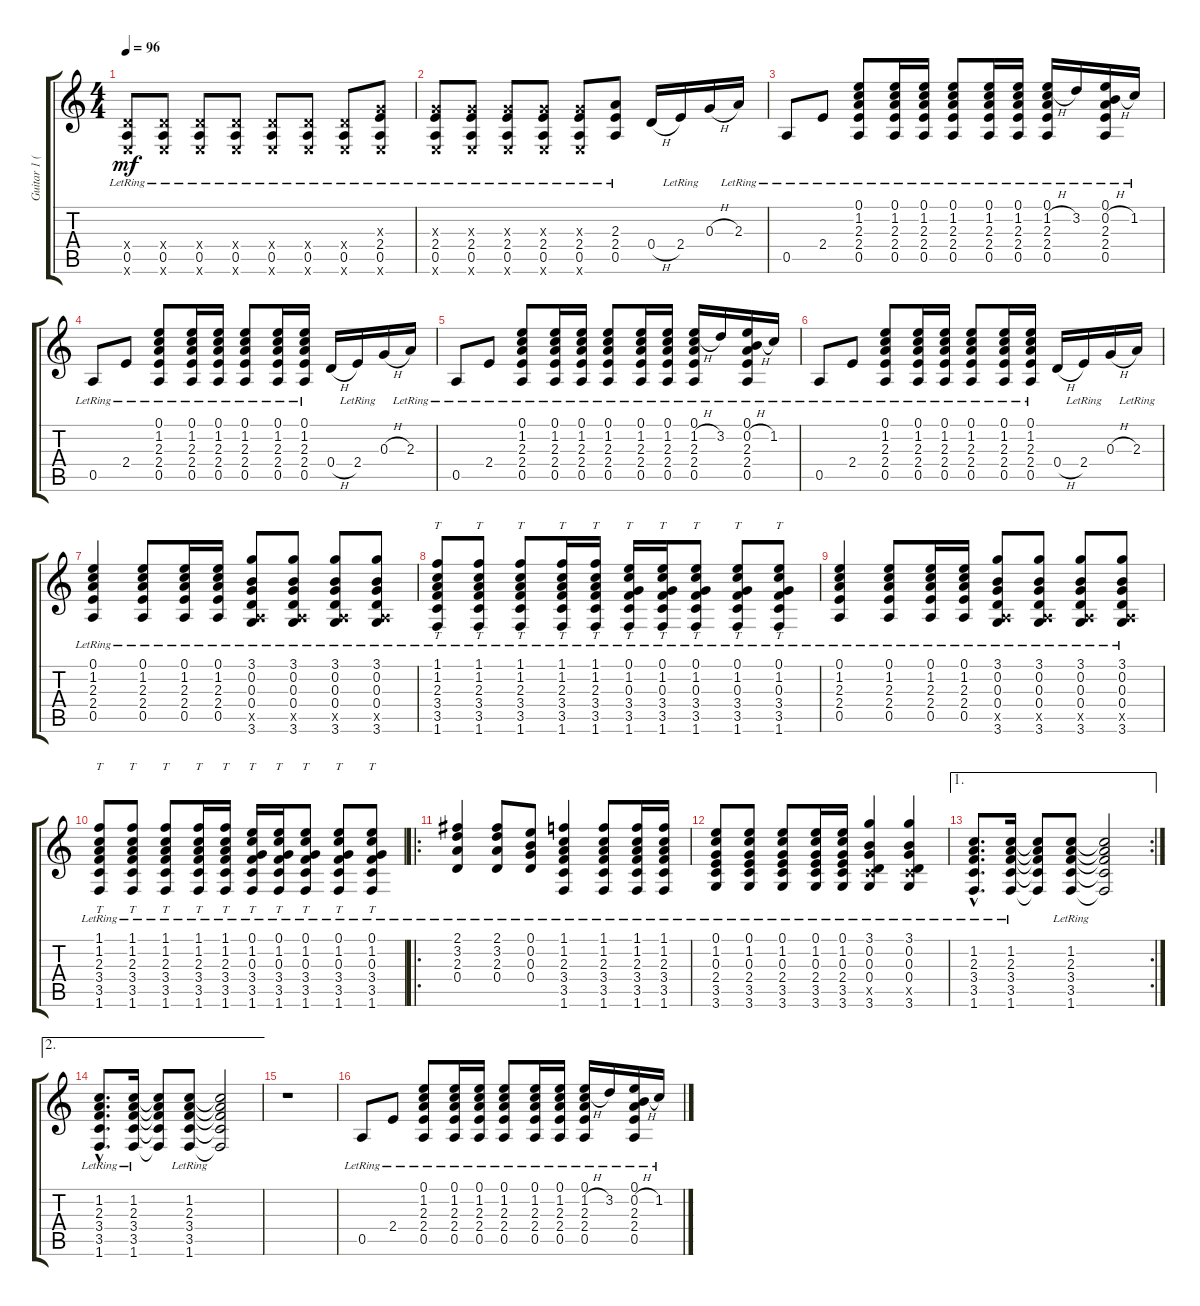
\track ("Guitar 1 (Acoustic)" "Guitar 1 (") {instrument acousticguitarsteel}
\staff {score tabs}
\tuning (E4 B3 G3 D3 A2 E2) {hide}
\ts (4 4)
\tempo 96
\clef g2
\ks c
(0.4{x} 0.5{lr} 0.6{x}).8{dy mf} (0.4{x} 0.5{lr} 0.6{x}).8 (0.4{x} 0.5{lr} 0.6{x}).8 (0.4{x} 0.5{lr} 0.6{x}).8 (0.4{x} 0.5{lr} 0.6{x}).8 (0.4{x} 0.5{lr} 0.6{x}).8 (0.4{x} 0.5{lr} 0.6{x}).8 (0.3{x} 2.4{lr} 0.5{lr} 0.6{x}).8 |
(0.3{x} 2.4{lr} 0.5{lr} 0.6{x}).8 (0.3{x} 2.4{lr} 0.5{lr} 0.6{x}).8 (0.3{x} 2.4{lr} 0.5{lr} 0.6{x}).8 (0.3{x} 2.4{lr} 0.5{lr} 0.6{x}).8 (0.3{x} 2.4{lr} 0.5{lr} 0.6{x}).8 (2.3{lr} 2.4{lr} 0.5{lr}).8 0.4{h}.16 2.4{lr}.16 0.3{h}.16 2.3{lr}.16 |
0.5{lr}.8 2.4{lr}.8 (0.1{lr} 1.2{lr} 2.3{lr} 2.4{lr} 0.5{lr}).8 (0.1{lr} 1.2{lr} 2.3{lr} 2.4{lr} 0.5{lr}).16 (0.1{lr} 1.2{lr} 2.3{lr} 2.4{lr} 0.5{lr}).16 (0.1{lr} 1.2{lr} 2.3{lr} 2.4{lr} 0.5{lr}).8 (0.1{lr} 1.2{lr} 2.3{lr} 2.4{lr} 0.5{lr}).16 (0.1{lr} 1.2{lr} 2.3{lr} 2.4{lr} 0.5{lr}).16 (0.1{lr} 1.2{h} 2.3{lr} 2.4{lr} 0.5{lr}).16 3.2{lr}.16 (0.1{lr} 0.2{h} 2.3{lr} 2.4{lr} 0.5{lr}).16 1.2{lr}.16 |
0.5{lr}.8 2.4{lr}.8 (0.1{lr} 1.2{lr} 2.3{lr} 2.4{lr} 0.5{lr}).8 (0.1{lr} 1.2{lr} 2.3{lr} 2.4{lr} 0.5{lr}).16 (0.1{lr} 1.2{lr} 2.3{lr} 2.4{lr} 0.5{lr}).16 (0.1{lr} 1.2{lr} 2.3{lr} 2.4{lr} 0.5{lr}).8 (0.1{lr} 1.2{lr} 2.3{lr} 2.4{lr} 0.5{lr}).16 (0.1{lr} 1.2{lr} 2.3{lr} 2.4{lr} 0.5{lr}).16 0.4{h}.16 2.4{lr}.16 0.3{h}.16 2.3{lr}.16 |
0.5{lr}.8 2.4{lr}.8 (0.1{lr} 1.2{lr} 2.3{lr} 2.4{lr} 0.5{lr}).8 (0.1{lr} 1.2{lr} 2.3{lr} 2.4{lr} 0.5{lr}).16 (0.1{lr} 1.2{lr} 2.3{lr} 2.4{lr} 0.5{lr}).16 (0.1{lr} 1.2{lr} 2.3{lr} 2.4{lr} 0.5{lr}).8 (0.1{lr} 1.2{lr} 2.3{lr} 2.4{lr} 0.5{lr}).16 (0.1{lr} 1.2{lr} 2.3{lr} 2.4{lr} 0.5{lr}).16 (0.1{lr} 1.2{h} 2.3{lr} 2.4{lr} 0.5{lr}).16 3.2{lr}.16 (0.1{lr} 0.2{h} 2.3{lr} 2.4{lr} 0.5{lr}).16 1.2{lr}.16 |
0.5{lr}.8 2.4{lr}.8 (0.1{lr} 1.2{lr} 2.3{lr} 2.4{lr} 0.5{lr}).8 (0.1{lr} 1.2{lr} 2.3{lr} 2.4{lr} 0.5{lr}).16 (0.1{lr} 1.2{lr} 2.3{lr} 2.4{lr} 0.5{lr}).16 (0.1{lr} 1.2{lr} 2.3{lr} 2.4{lr} 0.5{lr}).8 (0.1{lr} 1.2{lr} 2.3{lr} 2.4{lr} 0.5{lr}).16 (0.1{lr} 1.2{lr} 2.3{lr} 2.4{lr} 0.5{lr}).16 0.4{h}.16 2.4{lr}.16 0.3{h}.16 2.3{lr}.16 |
(0.1{lr} 1.2{lr} 2.3{lr} 2.4{lr} 0.5{lr}).4 (0.1{lr} 1.2{lr} 2.3{lr} 2.4{lr} 0.5{lr}).8 (0.1{lr} 1.2{lr} 2.3{lr} 2.4{lr} 0.5{lr}).16 (0.1{lr} 1.2{lr} 2.3{lr} 2.4{lr} 0.5{lr}).16 (3.1{lr} 0.2{lr} 0.3{lr} 0.4{lr} 0.5{x} 3.6{lr}).8 (3.1{lr} 0.2{lr} 0.3{lr} 0.4{lr} 0.5{x} 3.6{lr}).8 (3.1{lr} 0.2{lr} 0.3{lr} 0.4{lr} 0.5{x} 3.6{lr}).8 (3.1{lr} 0.2{lr} 0.3{lr} 0.4{lr} 0.5{x} 3.6{lr}).8 |
(1.1{lr} 1.2{lr} 2.3{lr} 3.4{lr} 3.5{lr} 1.6{lr}).8{tt} (1.1{lr} 1.2{lr} 2.3{lr} 3.4{lr} 3.5{lr} 1.6{lr}).8{tt} (1.1{lr} 1.2{lr} 2.3{lr} 3.4{lr} 3.5{lr} 1.6{lr}).8{tt} (1.1{lr} 1.2{lr} 2.3{lr} 3.4{lr} 3.5{lr} 1.6{lr}).16{tt} (1.1{lr} 1.2{lr} 2.3{lr} 3.4{lr} 3.5{lr} 1.6{lr}).16{tt} (0.1{lr} 1.2{lr} 0.3{lr} 3.4{lr} 3.5{lr} 1.6{lr}).16{tt} (0.1{lr} 1.2{lr} 0.3{lr} 3.4{lr} 3.5{lr} 1.6{lr}).16{tt} (0.1{lr} 1.2{lr} 0.3{lr} 3.4{lr} 3.5{lr} 1.6{lr}).8{tt} (0.1{lr} 1.2{lr} 0.3{lr} 3.4{lr} 3.5{lr} 1.6{lr}).8{tt} (0.1{lr} 1.2{lr} 0.3{lr} 3.4{lr} 3.5{lr} 1.6{lr}).8{tt} |
(0.1{lr} 1.2{lr} 2.3{lr} 2.4{lr} 0.5{lr}).4 (0.1{lr} 1.2{lr} 2.3{lr} 2.4{lr} 0.5{lr}).8 (0.1{lr} 1.2{lr} 2.3{lr} 2.4{lr} 0.5{lr}).16 (0.1{lr} 1.2{lr} 2.3{lr} 2.4{lr} 0.5{lr}).16 (3.1{lr} 0.2{lr} 0.3{lr} 0.4{lr} 0.5{x} 3.6{lr}).8 (3.1{lr} 0.2{lr} 0.3{lr} 0.4{lr} 0.5{x} 3.6{lr}).8 (3.1{lr} 0.2{lr} 0.3{lr} 0.4{lr} 0.5{x} 3.6{lr}).8 (3.1{lr} 0.2{lr} 0.3{lr} 0.4{lr} 0.5{x} 3.6{lr}).8 |
(1.1{lr} 1.2{lr} 2.3{lr} 3.4{lr} 3.5{lr} 1.6{lr}).8{tt} (1.1{lr} 1.2{lr} 2.3{lr} 3.4{lr} 3.5{lr} 1.6{lr}).8{tt} (1.1{lr} 1.2{lr} 2.3{lr} 3.4{lr} 3.5{lr} 1.6{lr}).8{tt} (1.1{lr} 1.2{lr} 2.3{lr} 3.4{lr} 3.5{lr} 1.6{lr}).16{tt} (1.1{lr} 1.2{lr} 2.3{lr} 3.4{lr} 3.5{lr} 1.6{lr}).16{tt} (0.1{lr} 1.2{lr} 0.3{lr} 3.4{lr} 3.5{lr} 1.6{lr}).16{tt} (0.1{lr} 1.2{lr} 0.3{lr} 3.4{lr} 3.5{lr} 1.6{lr}).16{tt} (0.1{lr} 1.2{lr} 0.3{lr} 3.4{lr} 3.5{lr} 1.6{lr}).8{tt} (0.1{lr} 1.2{lr} 0.3{lr} 3.4{lr} 3.5{lr} 1.6{lr}).8{tt} (0.1{lr} 1.2{lr} 0.3{lr} 3.4{lr} 3.5{lr} 1.6{lr}).8{tt} |
\ro
(2.1{lr} 3.2{lr} 2.3{lr} 0.4{lr}).4 (2.1{lr} 3.2{lr} 2.3{lr} 0.4{lr}).8 (0.1{lr} 0.2{lr} 0.3{lr} 0.4{lr}).8 (1.1{lr} 1.2{lr} 2.3{lr} 3.4{lr} 3.5{lr} 1.6{lr}).4 (1.1{lr} 1.2{lr} 2.3{lr} 3.4{lr} 3.5{lr} 1.6{lr}).8 (1.1{lr} 1.2{lr} 2.3{lr} 3.4{lr} 3.5{lr} 1.6{lr}).16 (1.1{lr} 1.2{lr} 2.3{lr} 3.4{lr} 3.5{lr} 1.6{lr}).16 |
(0.1{lr} 1.2{lr} 0.3{lr} 2.4{lr} 3.5{lr} 3.6{lr}).8 (0.1{lr} 1.2{lr} 0.3{lr} 2.4{lr} 3.5{lr} 3.6{lr}).8 (0.1{lr} 1.2{lr} 0.3{lr} 2.4{lr} 3.5{lr} 3.6{lr}).8 (0.1{lr} 1.2{lr} 0.3{lr} 2.4{lr} 3.5{lr} 3.6{lr}).16 (0.1{lr} 1.2{lr} 0.3{lr} 2.4{lr} 3.5{lr} 3.6{lr}).16 (3.1{lr} 0.2{lr} 0.3{lr} 0.4{lr} 3.5{x} 3.6{lr}).4 (3.1{lr} 0.2{lr} 0.3{lr} 0.4{lr} 3.5{x} 3.6{lr}).4 |
\ae 1
\rc 2
(1.2{hac lr} 2.3{hac lr} 3.4{hac lr} 3.5{hac lr} 1.6{hac lr}).8{d} (1.2{lr} 2.3{lr} 3.4{lr} 3.5{lr} 1.6{lr}).16 (1.2{t} 2.3{t} 3.4{t} 3.5{t} 1.6{t}).8 (1.2{lr} 2.3{lr} 3.4{lr} 3.5{lr} 1.6{lr}).8 (1.2{t} 2.3{t} 3.4{t} 3.5{t} 1.6{t}).2 |
\ae 2
(1.2{hac lr} 2.3{hac lr} 3.4{hac lr} 3.5{hac lr} 1.6{hac lr}).8{d} (1.2{lr} 2.3{lr} 3.4{lr} 3.5{lr} 1.6{lr}).16 (1.2{t} 2.3{t} 3.4{t} 3.5{t} 1.6{t}).8 (1.2{lr} 2.3{lr} 3.4{lr} 3.5{lr} 1.6{lr}).8 (1.2{t} 2.3{t} 3.4{t} 3.5{t} 1.6{t}).2 |
r.1 |
0.5{lr}.8 2.4{lr}.8 (0.1{lr} 1.2{lr} 2.3{lr} 2.4{lr} 0.5{lr}).8 (0.1{lr} 1.2{lr} 2.3{lr} 2.4{lr} 0.5{lr}).16 (0.1{lr} 1.2{lr} 2.3{lr} 2.4{lr} 0.5{lr}).16 (0.1{lr} 1.2{lr} 2.3{lr} 2.4{lr} 0.5{lr}).8 (0.1{lr} 1.2{lr} 2.3{lr} 2.4{lr} 0.5{lr}).16 (0.1{lr} 1.2{lr} 2.3{lr} 2.4{lr} 0.5{lr}).16 (0.1{lr} 1.2{h} 2.3{lr} 2.4{lr} 0.5{lr}).16 3.2{lr}.16 (0.1{lr} 0.2{h} 2.3{lr} 2.4{lr} 0.5{lr}).16 1.2{lr}.16
